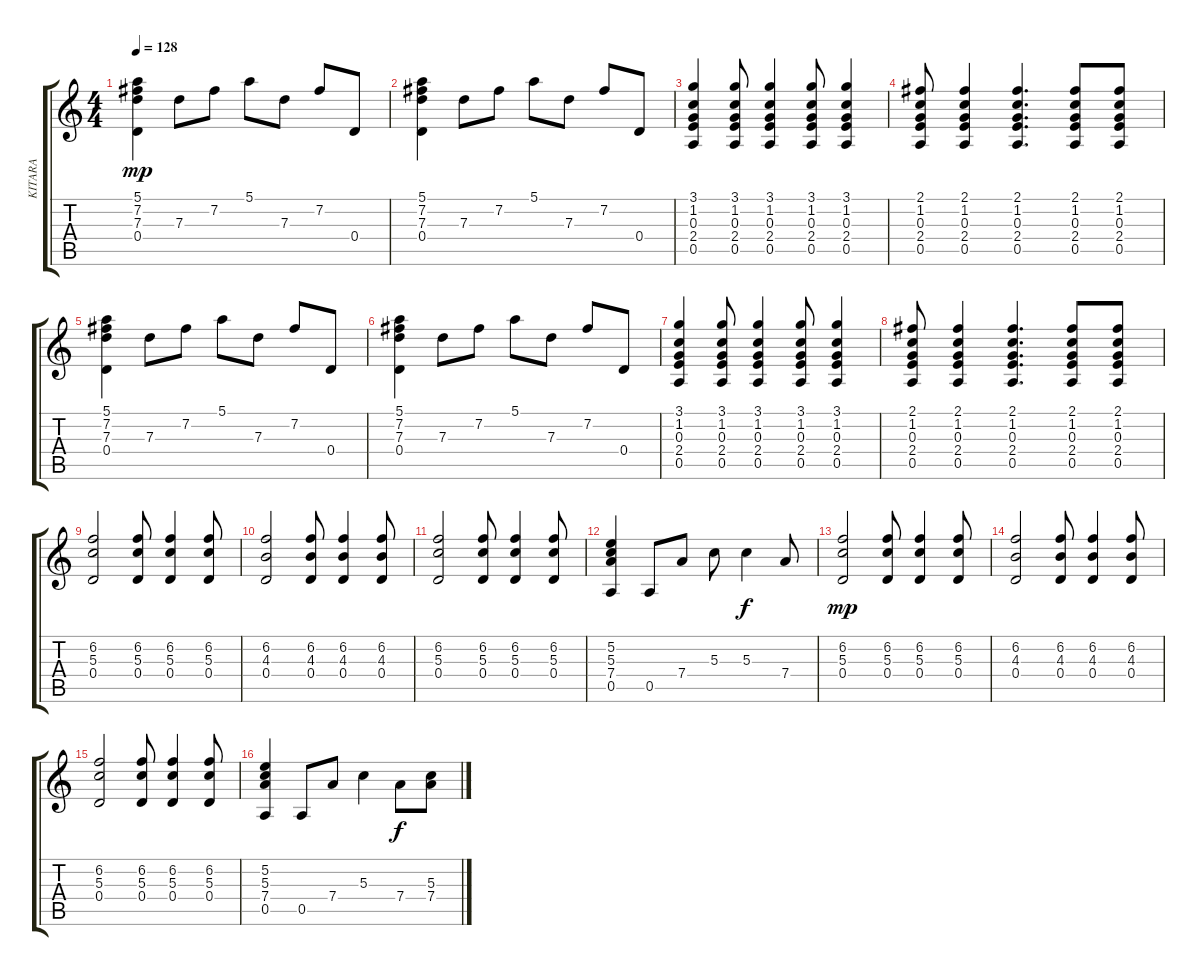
\track ("KITARA" "KITARA") {instrument electricguitarmuted}
\staff {score tabs}
\tuning (E4 B3 G3 D3 A2 E2) {hide}
\ts (4 4)
\tempo 128
\clef g2
\ks c
(5.1 7.2 7.3 0.4).4{dy mp} 7.3.8 7.2.8 5.1.8 7.3.8 7.2.8 0.4.8 |
(5.1 7.2 7.3 0.4).4 7.3.8 7.2.8 5.1.8 7.3.8 7.2.8 0.4.8 |
(3.1 1.2 0.3 2.4 0.5).4 (3.1 1.2 0.3 2.4 0.5).8 (3.1 1.2 0.3 2.4 0.5).4 (3.1 1.2 0.3 2.4 0.5).8 (3.1 1.2 0.3 2.4 0.5).4 |
(2.1 1.2 0.3 2.4 0.5).8 (2.1 1.2 0.3 2.4 0.5).4 (2.1 1.2 0.3 2.4 0.5).4{d} (2.1 1.2 0.3 2.4 0.5).8 (2.1 1.2 0.3 2.4 0.5).8 |
(5.1 7.2 7.3 0.4).4 7.3.8 7.2.8 5.1.8 7.3.8 7.2.8 0.4.8 |
(5.1 7.2 7.3 0.4).4 7.3.8 7.2.8 5.1.8 7.3.8 7.2.8 0.4.8 |
(3.1 1.2 0.3 2.4 0.5).4 (3.1 1.2 0.3 2.4 0.5).8 (3.1 1.2 0.3 2.4 0.5).4 (3.1 1.2 0.3 2.4 0.5).8 (3.1 1.2 0.3 2.4 0.5).4 |
(2.1 1.2 0.3 2.4 0.5).8 (2.1 1.2 0.3 2.4 0.5).4 (2.1 1.2 0.3 2.4 0.5).4{d} (2.1 1.2 0.3 2.4 0.5).8 (2.1 1.2 0.3 2.4 0.5).8 |
(6.2 5.3 0.4).2 (6.2 5.3 0.4).8 (6.2 5.3 0.4).4 (6.2 5.3 0.4).8 |
(6.2 4.3 0.4).2 (6.2 4.3 0.4).8 (6.2 4.3 0.4).4 (6.2 4.3 0.4).8 |
(6.2 5.3 0.4).2 (6.2 5.3 0.4).8 (6.2 5.3 0.4).4 (6.2 5.3 0.4).8 |
(5.2 5.3 7.4 0.5).4 0.5.8 7.4.8 5.3.8 5.3.4{dy f} 7.4.8 |
(6.2 5.3 0.4).2{dy mp} (6.2 5.3 0.4).8 (6.2 5.3 0.4).4 (6.2 5.3 0.4).8 |
(6.2 4.3 0.4).2 (6.2 4.3 0.4).8 (6.2 4.3 0.4).4 (6.2 4.3 0.4).8 |
(6.2 5.3 0.4).2 (6.2 5.3 0.4).8 (6.2 5.3 0.4).4 (6.2 5.3 0.4).8 |
(5.2 5.3 7.4 0.5).4 0.5.8 7.4.8 5.3.4 7.4.8{dy f} (5.3 7.4).8
